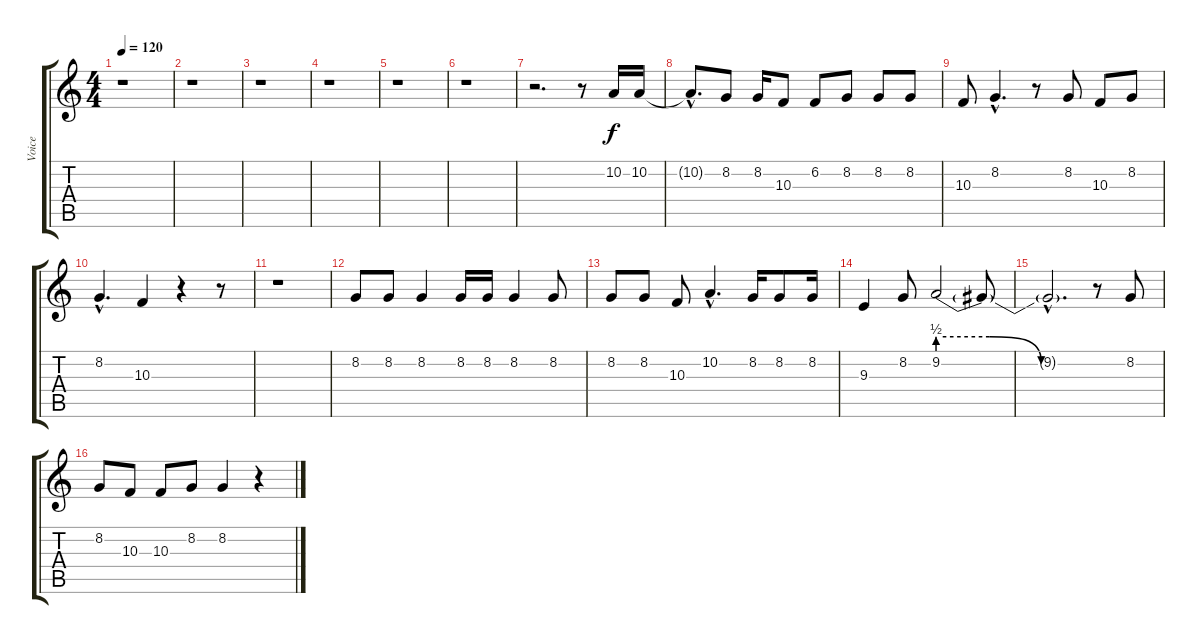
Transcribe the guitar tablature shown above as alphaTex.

\track ("Voice" "Voice") {instrument tenorsax}
\staff {score tabs}
\tuning (E4 B3 G3 D3 A2 E2) {hide}
\ts (4 4)
\tempo 120
\clef g2
\ks c
r.1{dy f} |
r.1 |
r.1 |
r.1 |
r.1 |
r.1 |
r.2{d} r.8 10.2.16 10.2.16 |
10.2{hac t}.8{d} 8.2.8 8.2.16 10.3.8 6.2.8 8.2.8 8.2.8 8.2.8 |
10.3.8 8.2{hac}.4{d} r.8 8.2.8 10.3.8 8.2.8 |
8.2{hac}.4{d} 10.3.4 r.4 r.8 |
r.1 |
8.2.8 8.2.8 8.2.4 8.2.16 8.2.16 8.2.4 8.2.8 |
8.2.8 8.2.8 10.3.8 10.2{hac}.4{d} 8.2.16 8.2.8 8.2.16 |
9.3.4 8.2.8 9.2{be (custom 0 2 20 2 40 0 60 0)}.2 9.2{t}.8 |
9.2{hac t}.2{d} r.8 8.2.8 |
8.2.8 10.3.8 10.3.8 8.2.8 8.2.4 r.4
